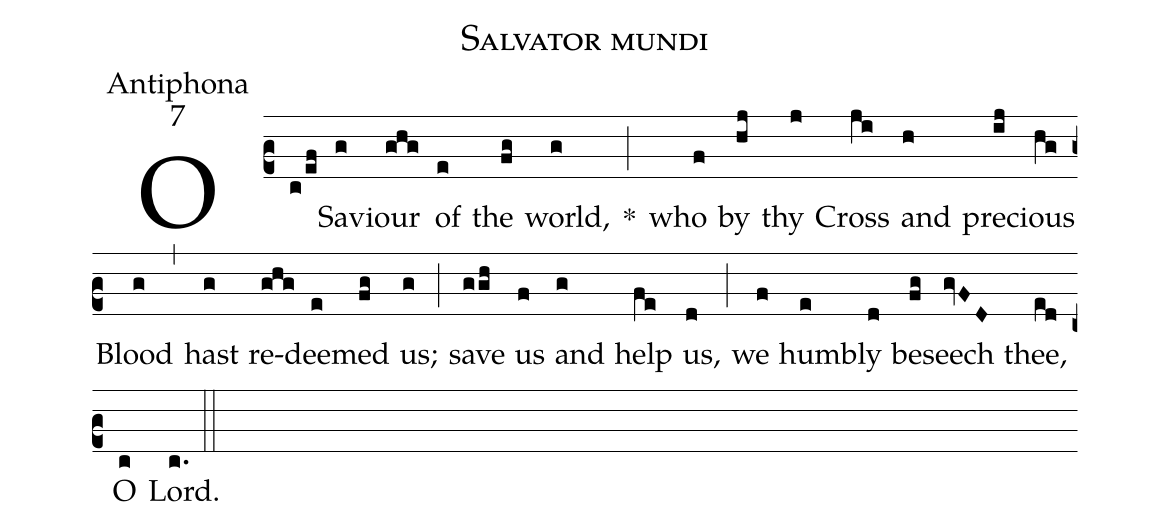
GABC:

name:Salvator mundi;
office-part:Antiphona;
mode:7;
%%
(c2) O(c/ef) Sa(g)viour(ghg) of(e) the(fg) world,(g) *(;) who(f) by(hj) thy(j) Cross(ji) and(h) pre(ij)cious(hg) Blood(g) (,) hast(g) re(ghg)dee(e)med(fg) us;(g) (;) save(ggh) us(f) and(g) help(fe) us,(d) (;) we(f) hum(e)bly(d) be(fg)seech(gvFD) thee,(ed) O(c) Lord.(c.) (::)
